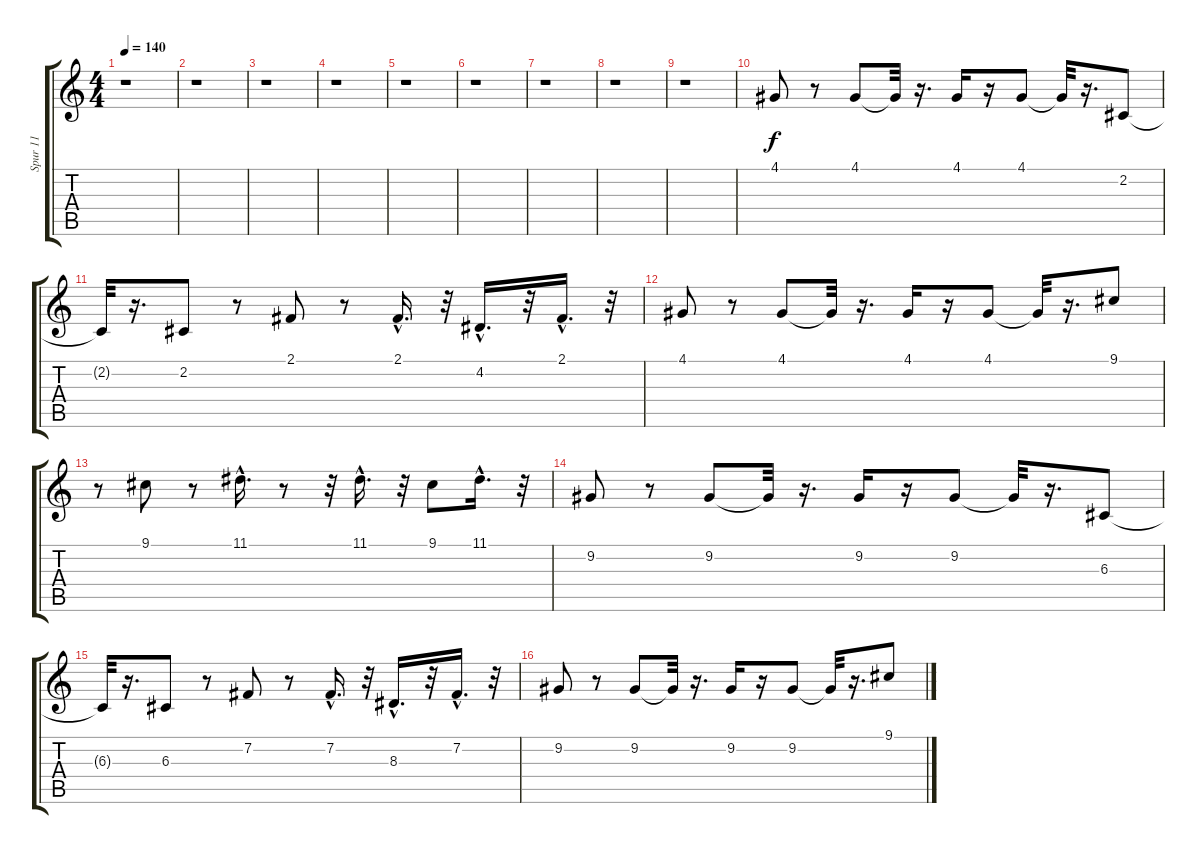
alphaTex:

\track ("Spur 11" "Spur 11") {instrument lead6voice}
\staff {score tabs}
\tuning (E4 B3 G3 D3 A2 E2) {hide}
\ts (4 4)
\tempo 140
\clef g2
\ks c
r.1{dy f} |
r.1 |
r.1 |
r.1 |
r.1 |
r.1 |
r.1 |
r.1 |
r.1 |
4.1.8 r.8 4.1.8 4.1{t}.32 r.16{d} 4.1.16 r.16 4.1.8 4.1{t}.32 r.16{d} 2.2.8 |
2.2{t}.32 r.16{d} 2.2.8 r.8 2.1.8 r.8 2.1{hac}.16{d} r.32 4.2{hac}.16{d} r.32 2.1{hac}.16{d} r.32 |
4.1.8 r.8 4.1.8 4.1{t}.32 r.16{d} 4.1.16 r.16 4.1.8 4.1{t}.32 r.16{d} 9.1.8 |
r.8 9.1.8 r.8 11.1{hac}.16{d} r.8 r.32 11.1{hac}.16{d} r.32 9.1.8 11.1{hac}.16{d} r.32 |
9.2.8 r.8 9.2.8 9.2{t}.32 r.16{d} 9.2.16 r.16 9.2.8 9.2{t}.32 r.16{d} 6.3.8 |
6.3{t}.32 r.16{d} 6.3.8 r.8 7.2.8 r.8 7.2{hac}.16{d} r.32 8.3{hac}.16{d} r.32 7.2{hac}.16{d} r.32 |
9.2.8 r.8 9.2.8 9.2{t}.32 r.16{d} 9.2.16 r.16 9.2.8 9.2{t}.32 r.16{d} 9.1.8
